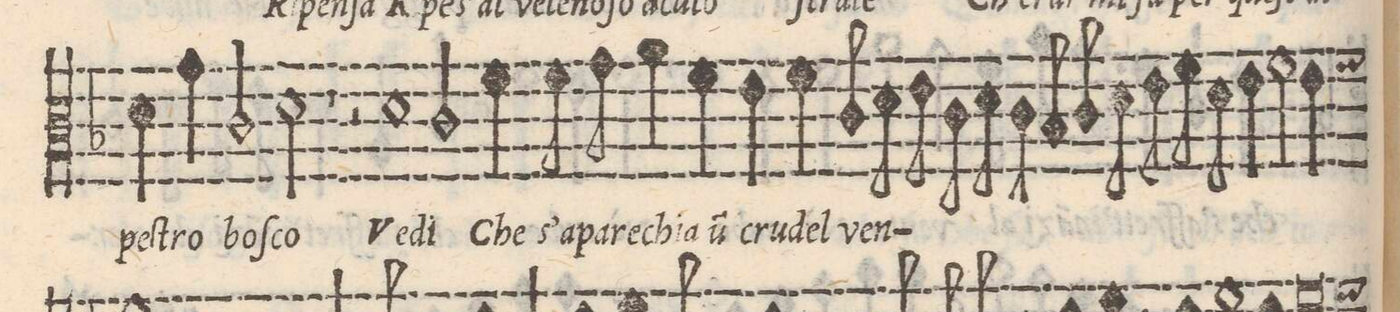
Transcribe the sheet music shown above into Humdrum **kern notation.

**kern	**text
*I"TENORE	*
*clefC3	*
*k[b-]	*
*met(C)	*
*M2/1	*
4d\	-pe-
4g\	-ſtro
2c/	bo-
2d\	-ſco
=22-	=22-
1r	.
2r	.
1d\	Ve-
=23-	=23-
2c/	-di
4f\	Che
8f\	s'a-
8g\	-pa-
4a\	-re-
4f\	chia_u(n)
=24-	=24-
4e\	cru-
4f\	-del
8c/	ven-
8d\	.
8e\	.
8c\	.
8d\	.
8c\	.
8B-/	.
8c/	.
8d\	.
8e\	.
8f\	.
8d\	.
=25-	=25-
4e\	.
2f\	.
4e\	.
*-	*-
